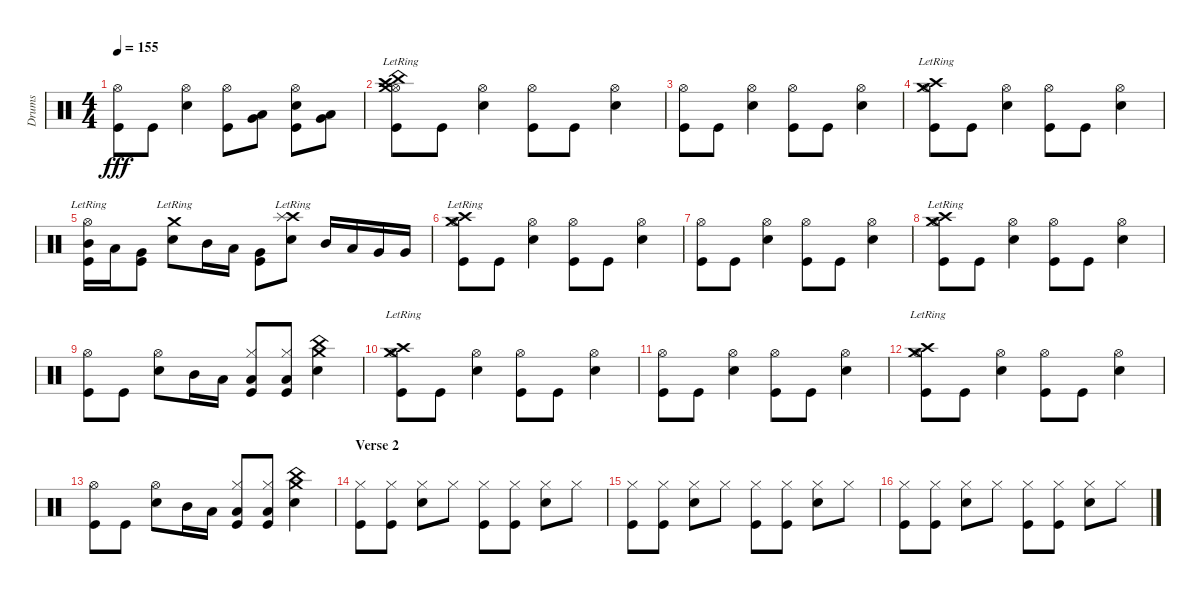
\track ("Drums" "Drums") {instrument percussion}
\staff {score}
\articulation defaults
\ts (4 4)
\tempo 155
\clef neutral
\ks c
("Hi-Hat (open)" "Kick (hit)").8{dy fff} "Kick (hit)".8 ("Hi-Hat (open)" "Snare (hit) 2").4 ("Hi-Hat (open)" "Kick (hit)").8 ("Very Low Tom (hit)" "Low Tom (hit)").8 ("Hi-Hat (open)" "Snare (hit) 2" "Kick (hit)").8 ("Very Low Tom (hit)" "Low Tom (hit)").8 |
("Crash high (hit)"{lr} "Hi-Hat (open)" "Crash medium (hit)"{lr} "Kick (hit)" "China (hit)").8 "Kick (hit)".8 ("Hi-Hat (open)" "Snare (hit) 2").4 ("Hi-Hat (open)" "Kick (hit)").8 "Kick (hit)".8 ("Hi-Hat (open)" "Snare (hit) 2").4 |
("Hi-Hat (open)" "Kick (hit)").8 "Kick (hit)".8 ("Hi-Hat (open)" "Snare (hit) 2").4 ("Hi-Hat (open)" "Kick (hit)").8 "Kick (hit)".8 ("Hi-Hat (open)" "Snare (hit) 2").4 |
("Crash high (hit)"{lr} "Hi-Hat (open)" "Crash medium (hit)"{lr} "Kick (hit)").8 "Kick (hit)".8 ("Hi-Hat (open)" "Snare (hit) 2").4 ("Hi-Hat (open)" "Kick (hit)").8 "Kick (hit)".8 ("Hi-Hat (open)" "Snare (hit) 2").4 |
("Hi-Hat (open)"{lr} "Mid Tom (hit)" "Kick (hit)").16 "Low Tom (hit)".16 ("Very Low Tom (hit)" "Kick (hit)").8 ("Crash medium (hit)"{lr} "Snare (hit) 2").8 "Mid Tom (hit)".16 "Low Tom (hit)".16 ("Very Low Tom (hit)" "Kick (hit)").8 ("Crash high (hit)"{lr} "Splash (hit)"{lr} "Snare (hit) 2").8 "Mid Tom (hit)".16 "Low Tom (hit)".16 "Very Low Tom (hit)".16 "Very Low Tom (hit)".16 |
("Crash high (hit)"{lr} "Hi-Hat (open)" "Crash medium (hit)"{lr} "Kick (hit)").8 "Kick (hit)".8 ("Hi-Hat (open)" "Snare (hit) 2").4 ("Hi-Hat (open)" "Kick (hit)").8 "Kick (hit)".8 ("Hi-Hat (open)" "Snare (hit) 2").4 |
("Hi-Hat (open)" "Kick (hit)").8 "Kick (hit)".8 ("Hi-Hat (open)" "Snare (hit) 2").4 ("Hi-Hat (open)" "Kick (hit)").8 "Kick (hit)".8 ("Hi-Hat (open)" "Snare (hit) 2").4 |
("Crash high (hit)"{lr} "Hi-Hat (open)" "Crash medium (hit)"{lr} "Kick (hit)").8 "Kick (hit)".8 ("Hi-Hat (open)" "Snare (hit) 2").4 ("Hi-Hat (open)" "Kick (hit)").8 "Kick (hit)".8 ("Hi-Hat (open)" "Snare (hit) 2").4 |
("Hi-Hat (open)" "Kick (hit)").8 "Kick (hit)".8 ("Hi-Hat (open)" "Snare (hit) 2").8 "Mid Tom (hit)".16 "Low Tom (hit)".16 ("Hi-Hat (closed)" "Low Floor Tom (hit)" "Kick (hit)").8 ("Hi-Hat (closed)" "Low Floor Tom (hit)" "Kick (hit)").8 ("Crash medium (hit)" "China (hit)" "Snare (hit) 2").4 |
("Crash high (hit)"{lr} "Hi-Hat (open)" "Crash medium (hit)"{lr} "Kick (hit)").8 "Kick (hit)".8 ("Hi-Hat (open)" "Snare (hit) 2").4 ("Hi-Hat (open)" "Kick (hit)").8 "Kick (hit)".8 ("Hi-Hat (open)" "Snare (hit) 2").4 |
("Hi-Hat (open)" "Kick (hit)").8 "Kick (hit)".8 ("Hi-Hat (open)" "Snare (hit) 2").4 ("Hi-Hat (open)" "Kick (hit)").8 "Kick (hit)".8 ("Hi-Hat (open)" "Snare (hit) 2").4 |
("Crash high (hit)"{lr} "Hi-Hat (open)" "Crash medium (hit)"{lr} "Kick (hit)").8 "Kick (hit)".8 ("Hi-Hat (open)" "Snare (hit) 2").4 ("Hi-Hat (open)" "Kick (hit)").8 "Kick (hit)".8 ("Hi-Hat (open)" "Snare (hit) 2").4 |
("Hi-Hat (open)" "Kick (hit)").8 "Kick (hit)".8 ("Hi-Hat (open)" "Snare (hit) 2").8 "Mid Tom (hit)".16 "Low Tom (hit)".16 ("Hi-Hat (closed)" "Low Floor Tom (hit)" "Kick (hit)").8 ("Hi-Hat (closed)" "Low Floor Tom (hit)" "Kick (hit)").8 ("Crash medium (hit)" "China (hit)" "Snare (hit) 2").4 |
\section ("" "Verse 2")
("Hi-Hat (closed)" "Kick (hit)").8 ("Hi-Hat (closed)" "Kick (hit)").8 ("Hi-Hat (closed)" "Snare (hit) 2").8 "Hi-Hat (closed)".8 ("Hi-Hat (closed)" "Kick (hit)").8 ("Hi-Hat (closed)" "Kick (hit)").8 ("Hi-Hat (closed)" "Snare (hit) 2").8 "Hi-Hat (closed)".8 |
("Hi-Hat (closed)" "Kick (hit)").8 ("Hi-Hat (closed)" "Kick (hit)").8 ("Hi-Hat (closed)" "Snare (hit) 2").8 "Hi-Hat (closed)".8 ("Hi-Hat (closed)" "Kick (hit)").8 ("Hi-Hat (closed)" "Kick (hit)").8 ("Hi-Hat (closed)" "Snare (hit) 2").8 "Hi-Hat (closed)".8 |
("Hi-Hat (closed)" "Kick (hit)").8 ("Hi-Hat (closed)" "Kick (hit)").8 ("Hi-Hat (closed)" "Snare (hit) 2").8 "Hi-Hat (closed)".8 ("Hi-Hat (closed)" "Kick (hit)").8 ("Hi-Hat (closed)" "Kick (hit)").8 ("Hi-Hat (closed)" "Snare (hit) 2").8 "Hi-Hat (closed)".8
